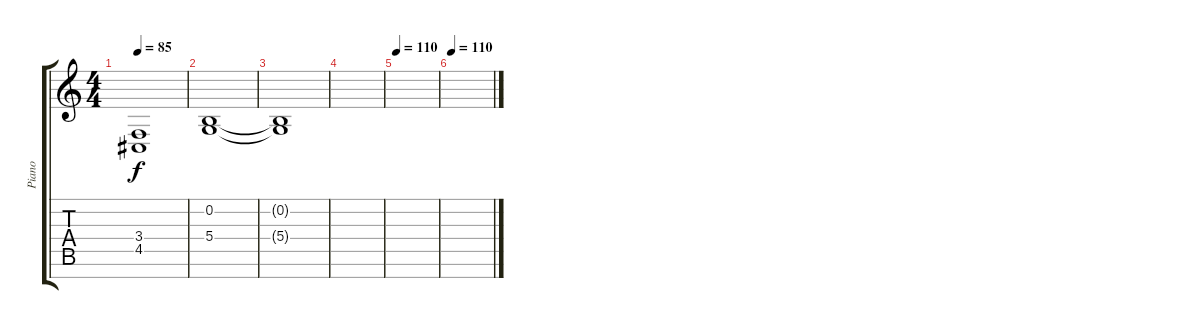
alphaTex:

\track ("Piano" "Piano") {instrument acousticgrandpiano}
\staff {score tabs}
\tuning (E4 B3 G3 D3 A2 E2 B1) {hide}
\ts (4 4)
\tempo 85
\clef g2
\ks c
(3.4 4.5).1{dy f} |
(0.2 5.4).1 |
(0.2{t} 5.4{t}).1 |
|
\tempo 110
|
\tempo 110
